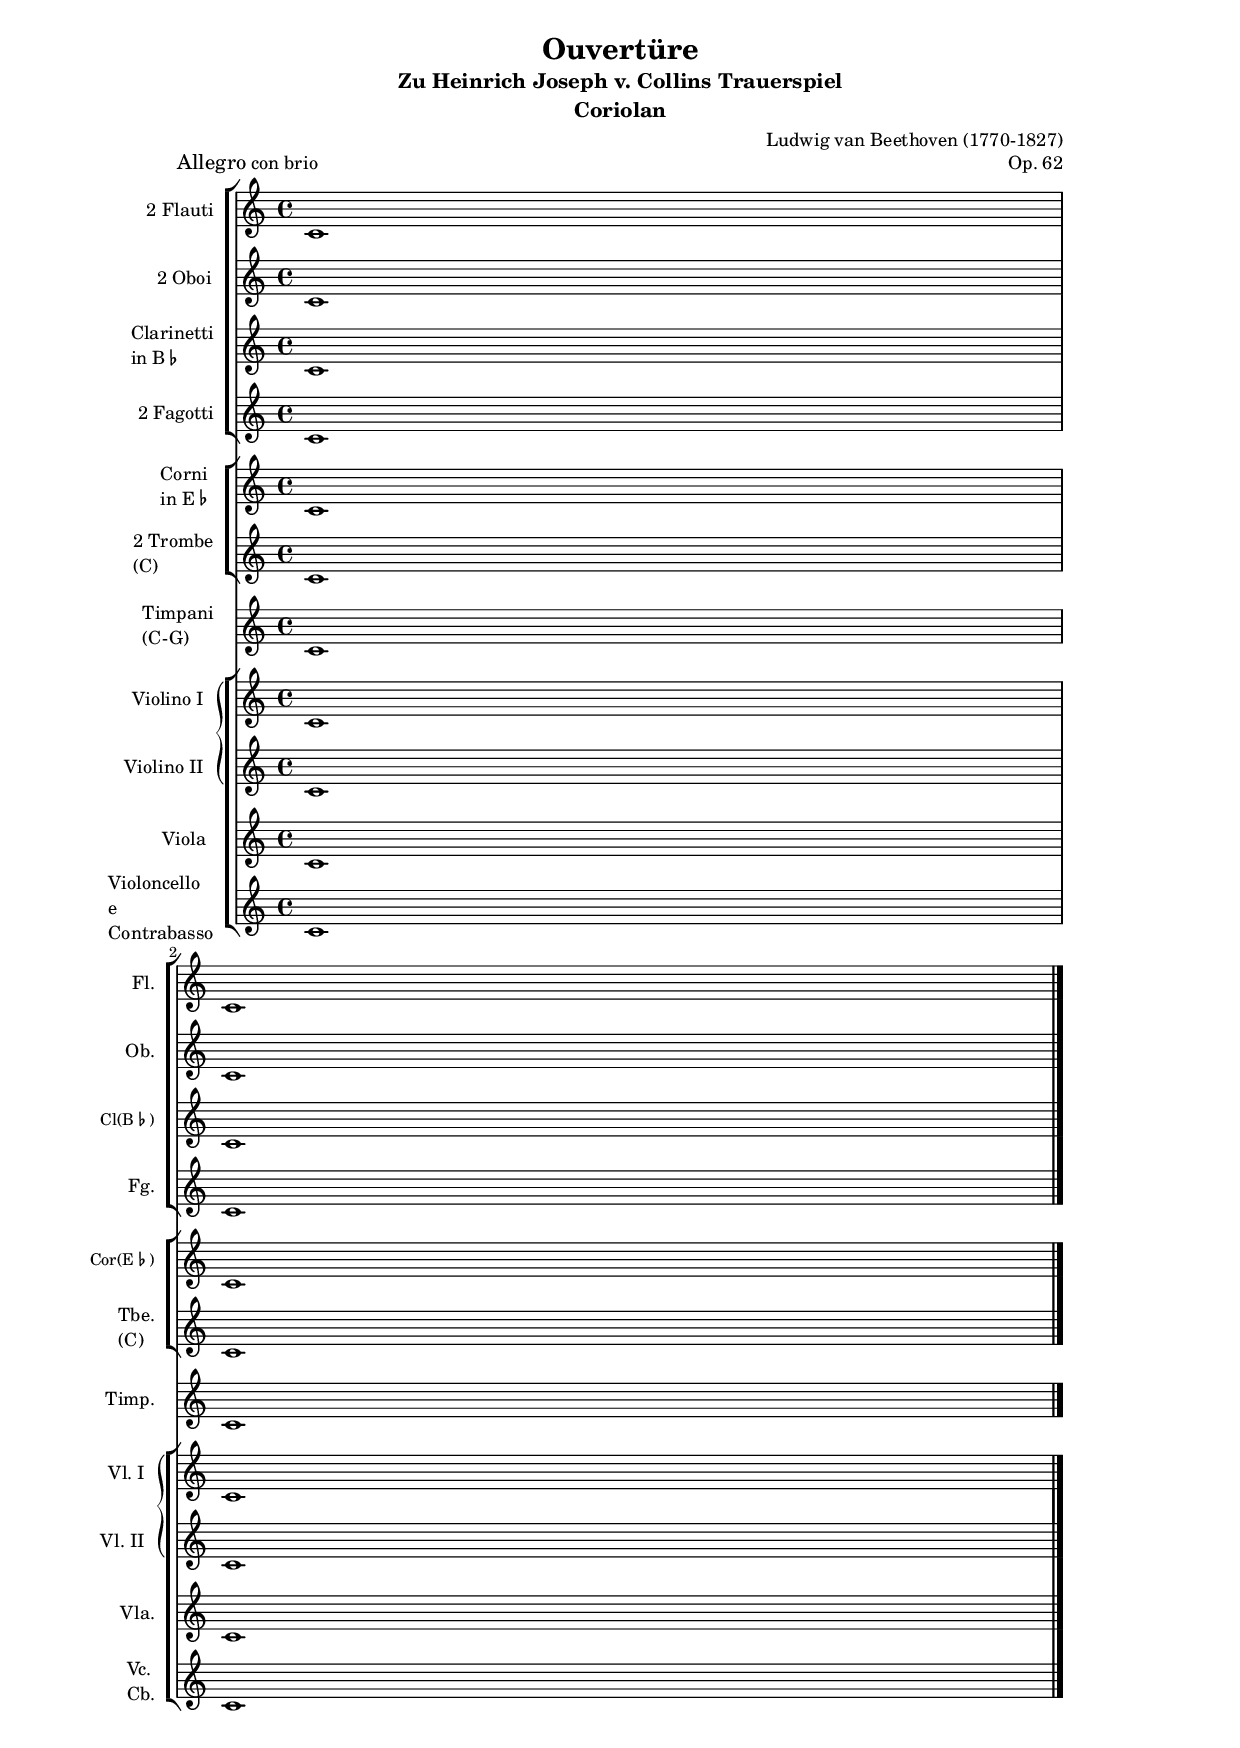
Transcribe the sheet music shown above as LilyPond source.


\version "2.9.13"


% Ugh, we need to override some LaTeX titling stuff
\header {
  title =	"Ouvertüre"
  subtitle =	"Zu Heinrich Joseph v. Collins Trauerspiel"
  subsubtitle =	\markup { \large \bold "Coriolan" }
  opus = "Op. 62"
  piece = \markup { \large Allegro con brio }
  composer = 	 "Ludwig van Beethoven (1770-1827)"

texidoc = "@cindex Orchestra Score
@cindex Coriolan Score
In an orchestral score (Beethoven's Coriolan overture), there are 
different instrument groups, and some of the instruments may be
transposed. Instruments are indicated either with a long or short name.
" }

#(set-global-staff-size 16)

raisedFlat = \markup { \raise #0.4 \smaller \smaller \flat  }



flauti =  \relative c' {
  \set Staff.instrumentName = #"2 Flauti"
  \set Staff.shortInstrumentName = #"Fl."
  \time 4/4
  c1 
  \break c
%  \break c
%  \break c
  \bar"|."
}

oboi =  \relative c' {
  \set Staff.instrumentName = #"2 Oboi"
  \set Staff.shortInstrumentName = #"Ob."
  c1 c
}

clarinetti =  \relative c' {
    \set Staff.instrumentName = \markup { \column { "Clarinetti" \line { "in B" \raisedFlat } } }
    \set Staff.shortInstrumentName = \markup { \smaller  { "Cl(B" \raisedFlat ")" } }

  c1 c
}

fagotti =  \relative c' {
  \set Staff.instrumentName = #"2 Fagotti"
  \set Staff.shortInstrumentName = #"Fg."
  c1 c
}

corni =  \relative c' {
    \set Staff.instrumentName = \markup { \column { "Corni" \line { "in E" \raisedFlat } } }
    \set Staff.shortInstrumentName = \markup { \smaller  { "Cor(E" \raisedFlat ")" } }

  c1 c
}

trombe =  \relative c' {
  \set Staff.instrumentName = \markup \column { "2 Trombe" "(C)" }
  \set Staff.shortInstrumentName = \markup \column {  "Tbe." "(C)" }

  c1 c
}

timpani =  \relative c' {
  \set Staff.instrumentName = \markup \column { "Timpani" "(C-G)" }
  \set Staff.shortInstrumentName = #"Timp."

  c1 c
}

violinoI =  \relative c' {
  \set Staff.instrumentName = #"Violino I  "
  \set Staff.shortInstrumentName = #"Vl. I  "
  c1 c
}

violinoII =  \relative c' {
  \set Staff.instrumentName = #"Violino II  "
  \set Staff.shortInstrumentName = #"Vl. II  "
  c1 c
}

viola =  \relative c' {
  \set Staff.instrumentName = #"Viola"
  \set Staff.shortInstrumentName = #"Vla."
  c1 c 
  %c
}

violoncello =  \relative c' {
  \set Staff.instrumentName = \markup \column { "Violoncello" "e" "Contrabasso" }
  \set Staff.shortInstrumentName = \markup \column {  "Vc." "Cb." }
  c1 c
}


\paper {
    indent=10.0\mm
    line-width=150.0\mm
    ragged-bottom = ##t 
}

#(set-global-staff-size 16)
\book {
    \score {
      << 
	\new StaffGroup = "legni" << 
	  \new Staff = "flauti" \flauti
	  \new Staff = "oboi" \oboi
	  \new Staff = "clarinetti" \clarinetti 
	  \new Staff = "fagotti" \fagotti 
	>>
	\new StaffGroup = "ottoni" <<
	  \new Staff = "corni" \corni
	  \new Staff = "trombe" \trombe
	>>
	\new StaffGroup = "timpani" <<
	  \new Staff = "timpani" \timpani
	 { 
	   \skip 1 
	   % Hmm: this forces a staff-bracket, that's good!
	   % However, I can't find where is decided on staff-bracket yes/no
	 }
	>>
	\new StaffGroup = "archi" <<
	  \new GrandStaff = "violini" <<
	    \new Staff = "violinoI" \violinoI
	    \new Staff = "violinoII" \violinoII
	  >>
	  \new Staff = "viola" \viola
	  \new Staff = "violoncello" \violoncello
	>>
      >>
      \layout {
	  \context {
	      \RemoveEmptyStaffContext
	  }
	  \context {
	      \Score
	      \override TimeSignature #'style = #'C
	  }
      }
    }
    % this is ignored?
    \paper {
	indent=10.0\mm
	line-width=150.0\mm
    }
}

%% Local Variables:
%% coding: utf-8
%% End:
